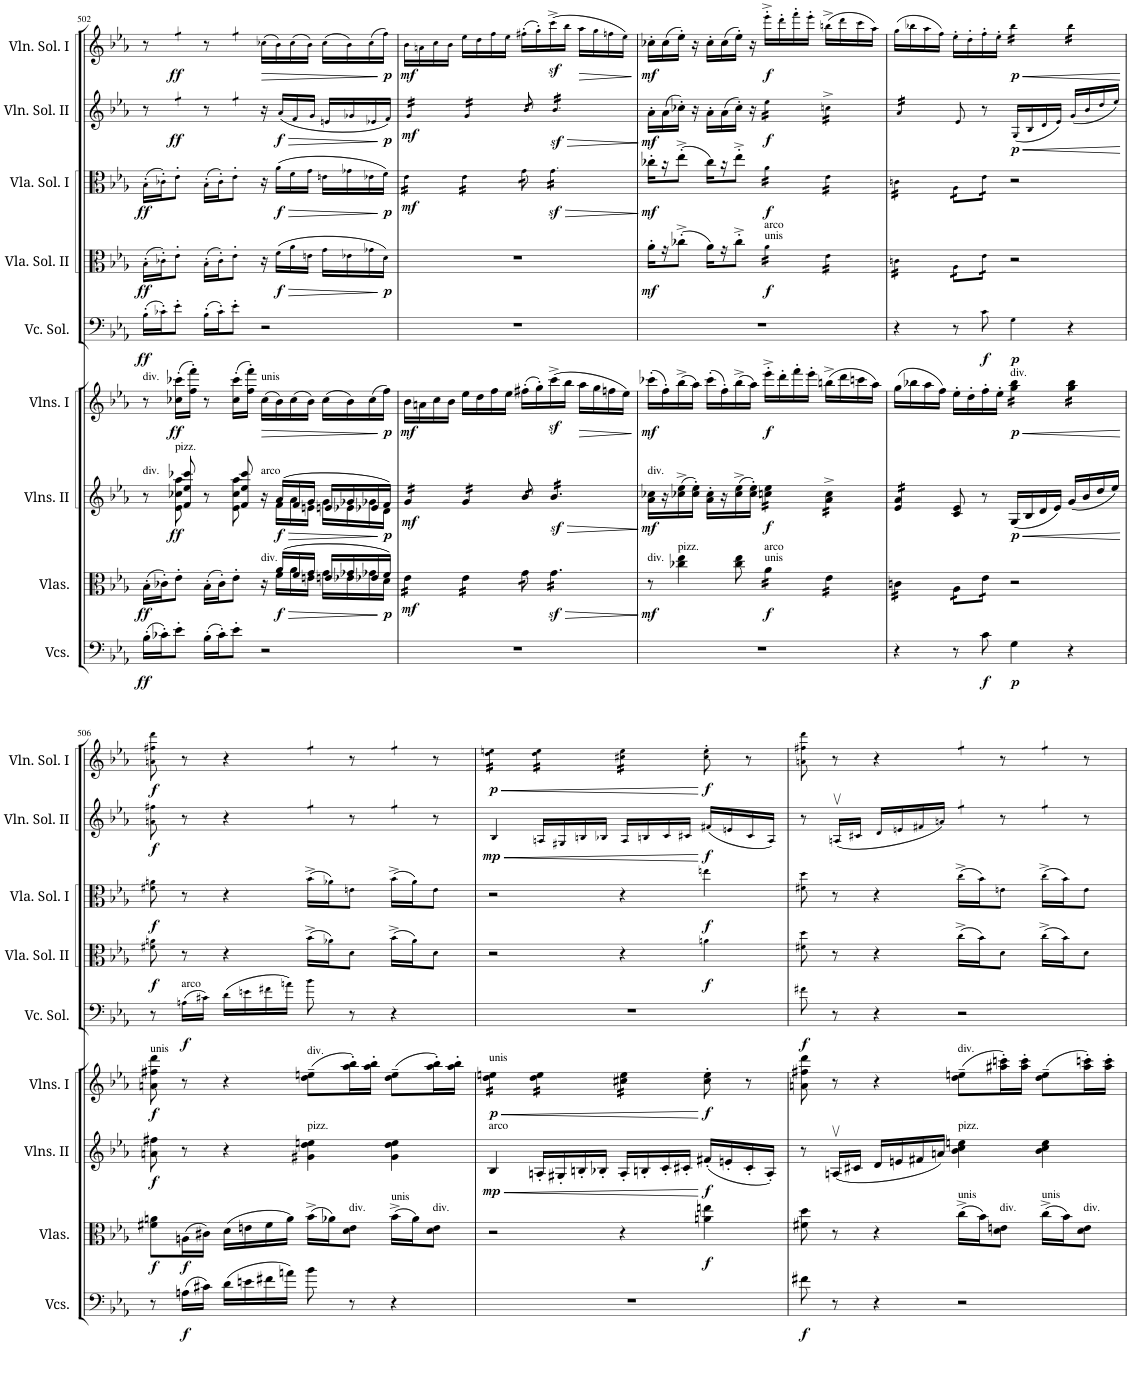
**kern	**dynam	**kern	**dynam	**kern	**dynam	**kern	**dynam	**kern	**dynam	**kern	**dynam	**kern	**dynam	**kern	**dynam	**kern	**dynam
*part9	*part9	*part8	*part8	*part7	*part7	*part6	*part6	*part5	*part5	*part4	*part4	*part3	*part3	*part2	*part2	*part1	*part1
*staff9	*staff9	*staff8	*staff8	*staff7	*staff7	*staff6	*staff6	*staff5	*staff5	*staff4	*staff4	*staff3	*staff3	*staff2	*staff2	*staff1	*staff1
*I"Violoncellos	*	*I"Violas	*	*I"Violins II	*	*I"Violins I	*	*I"Violoncello Solo	*	*I"Viola Solo II	*	*I"Viola Solo I	*	*I"Violin Solo II	*	*I"Violin Solo I	*
*I'Vcs.	*	*I'Vlas.	*	*I'Vlns. II	*	*I'Vlns. I	*	*I'Vc. Sol.	*	*I'Vla. Sol. II	*	*I'Vla. Sol. I	*	*I'Vln. Sol. II	*	*I'Vln. Sol. I	*
!!LO:PB:g=z
*clefF4	*	*clefC3	*	*clefG2	*	*clefG2	*	*clefF4	*	*clefC3	*	*clefC3	*	*clefG2	*	*clefG2	*
*k[b-e-a-]	*	*k[b-e-a-]	*	*k[b-e-a-]	*	*k[b-e-a-]	*	*k[b-e-a-]	*	*k[b-e-a-]	*	*k[b-e-a-]	*	*k[b-e-a-]	*	*k[b-e-a-]	*
*M4/4	*	*M4/4	*	*M4/4	*	*M4/4	*	*M4/4	*	*M4/4	*	*M4/4	*	*M4/4	*	*M4/4	*
*met(c)	*	*met(c)	*	*met(c)	*	*met(c)	*	*met(c)	*	*met(c)	*	*met(c)	*	*met(c)	*	*met(c)	*
=502	=502	=502	=502	=502	=502	=502	=502	=502	=502	=502	=502	=502	=502	=502	=502	=502	=502
*	*	*^	*	*^	*	*	*	*	*	*	*	*	*	*	*	*	*
!	!	!	!	!	!	!	!	!LO:TX:a:t=div.	!	!	!	!	!	!	!	!	!	!	!
!	!	!	!	!	!LO:TX:a:t=div.	!	!	!	!	!	!	!	!	!	!	!	!	!	!
!	!LO:DY:b	!	!	!LO:DY:b	!	!	!	!	!	!	!LO:DY:b	!	!LO:DY:b	!	!LO:DY:b	!	!	!	!
(16B-'\LL	ff	(16B-'\LL	16ryy	ff	8r	8ryy	.	8r	.	(16B-'\LL	ff	(16B-'\LL	ff	(16B-'\LL	ff	8r	.	8r	.
*	*	*v	*v	*	*	*	*	*	*	*	*	*	*	*	*	*	*	*	*
16c-X'\J)	.	16c-X'\J)	.	.	.	.	.	.	16c-X'\J)	.	16c-X'\J)	.	16c-X'\J)	.	.	.	.	.
!	!	!	!	!LO:TX:a:t=pizz.	!	!	!	!	!	!	!	!	!	!	!	!	!	!
!	!	!	!	!	!	!LO:DY:b	!	!LO:DY:b	!	!	!	!	!	!	!	!LO:DY:b	!	!LO:DY:b
8e-'\J	.	8e-'\J	.	8f/ 8ee-/ 8ccc-X/	8e-\ 8cc-X\ 8aa-\	ff	(16cc-X\' 16ccc-X\'LL	ff	8e-'\J	.	8e-'\J	.	8e-'\J	.	8ryy	ff	8ryy	ff
.	.	.	.	.	.	.	16ff\' 16fff\'JJ)	.	.	.	.	.	.	.	.	.	.	.
(16B-'\LL	.	(16B-'\LL	.	8r	8ryy	.	8r	.	(16B-'\LL	.	(16B-'\LL	.	(16B-'\LL	.	8r	.	8r	.
16c-'\J)	.	16c-'\J)	.	.	.	.	.	.	16c-'\J)	.	16c-'\J)	.	16c-'\J)	.	.	.	.	.
8e-'\J	.	8e-'\J	.	8f/ 8ee-/ 8ccc-/	8e-\ 8cc-\ 8aa-\	.	(16cc-\' 16ccc-\'LL	.	8e-'\J	.	8e-'\J	.	8e-'\J	.	8ryy	.	8ryy	.
.	.	.	.	.	.	.	16ff\' 16fff\'JJ)	.	.	.	.	.	.	.	.	.	.	.
!	!	!	!	!	!	!	!LO:TX:a:t=unis	!	!	!	!	!	!	!	!	!	!	!
!	!	!	!	!LO:TX:a:t=arco	!	!	!	!	!	!	!	!	!	!	!	!	!	!
!	!	!LO:TX:a:t=div.	!	!	!	!	!	!	!	!	!	!	!	!	!	!	!	!
!	!	!	!	!	!	!	!	!LO:HP:b	!	!	!	!	!	!	!	!	!	!LO:HP:b
2r	.	16r	.	16r	16ryy	.	(16cc-\LL	>	2r	.	16r	.	16r	.	16r	.	(16cc-X\LL	>
!	!	!	!LO:HP:b	!	!	!LO:HP:b	!	!	!	!	!	!LO:HP:b	!	!LO:HP:b	!	!LO:HP:b	!	!
*	*	*^	*	*	*	*	*	*	*	*	*	*	*	*	*	*	*	*
!	!	!	!	!LO:DY:n=1:b	!	!	!LO:DY:n=1:b	!	!	!	!	!	!LO:DY:n=1:b	!	!LO:DY:n=1:b	!	!LO:DY:n=1:b	!	!
.	.	(16a-/LL	16f\LL	> f	(16a-/LL	16f\LL	> f	16b-\)	.	.	.	(16f\LL	> f	(16a-\LL	> f	(16a-/LL	> f	16b-\)	.
.	.	16f/	16a-\	.	16f/	16a-\	.	(16cc-\	.	.	.	16a-\	.	16f\	.	16f/	.	(16cc-\	.
.	.	16g/JJ	16en\JJ	.	16g/JJ	16en\JJ	.	16b-\JJ)	.	.	.	16en\JJ	.	16g\JJ	.	16g/JJ	.	16b-\JJ)	.
.	.	16en/LL	16g\LL	.	16en/LL	16g\LL	.	(16cc-\LL	.	.	.	16g\LL	.	16en\LL	.	16en/LL	.	(16cc-\LL	.
.	.	16g-X/	16e-X\	.	16g-X/	16e-X\	.	16b-\)	.	.	.	16e-X\	.	16g-X\	.	16g-X/	.	16b-\)	.
.	.	16e-X/	16g-X\	.	16e-X/	16g-X\	.	(16cc-\	.	.	.	16g-X\	.	16e-X\	.	16e-X/	.	(16cc-\	.
!	!	!	!	!LO:DY:n=2:b	!	!	!LO:DY:n=2:b	!	!LO:DY:n=1:b	!	!	!	!LO:DY:n=2:b	!	!LO:DY:n=2:b	!	!LO:DY:n=2:b	!	!LO:DY:n=1:b
.	.	16f/JJ)	16d\JJ	] p	16f/JJ)	16d\JJ	] p	16ff\JJ)	] p	.	.	16d\JJ)	] p	16f\JJ)	] p	16f/JJ)	] p	16ff\JJ)	] p
=503	=503	=503	=503	=503	=503	=503	=503	=503	=503	=503	=503	=503	=503	=503	=503	=503	=503	=503	=503
!	!	!	!	!LO:DY:b	!	!	!LO:DY:b	!	!LO:DY:b	!	!	!	!	!	!LO:DY:b	!	!LO:DY:b	!	!LO:DY:b
*	*	*v	*v	*	*	*	*	*	*	*	*	*	*	*	*	*	*	*	*
*	*	*	*	*v	*v	*	*	*	*	*	*	*	*	*	*	*	*	*
*	*	*tremolo	*	*	*	*	*	*	*	*	*	*	*	*	*	*	*
*	*	*	*	*tremolo	*	*	*	*	*	*	*	*	*	*	*	*	*
*	*	*	*	*	*	*	*	*	*	*	*	*tremolo	*	*	*	*	*
*	*	*	*	*	*	*	*	*	*	*	*	*	*	*tremolo	*	*	*
1r	.	16e-\LL	mf	16g/LL	mf	16b-\LL	mf	1r	.	1r	.	16e-\LL	mf	16g/LL	mf	16b-\LL	mf
.	.	16e-\	.	16g/	.	16an\	.	.	.	.	.	16e-\	.	16g/	.	16an\	.
.	.	16e-\	.	16g/	.	16cc\	.	.	.	.	.	16e-\	.	16g/	.	16cc\	.
.	.	16e-\JJ	.	16g/JJ	.	16b-\JJ	.	.	.	.	.	16e-\JJ	.	16g/JJ	.	16b-\JJ	.
.	.	16e-\LL	.	16g/LL	.	16ee-\LL	.	.	.	.	.	16e-\LL	.	16g/LL	.	16ee-\LL	.
.	.	16e-\	.	16g/	.	16dd\	.	.	.	.	.	16e-\	.	16g/	.	16dd\	.
.	.	16e-\	.	16g/	.	16ff\	.	.	.	.	.	16e-\	.	16g/	.	16ff\	.
.	.	16e-\JJ	.	16g/JJ	.	16ee-\JJ	.	.	.	.	.	16e-\JJ	.	16g/JJ	.	16ee-\JJ	.
.	.	16g\	.	16b-/	.	(16ff#X'\LL	.	.	.	.	.	16g\	.	16b-/	.	(16ff#X'\LL	.
.	.	16g\	.	16b-/	.	16gg'\)	.	.	.	.	.	16g\	.	16b-/	.	16gg'\)	.
!	!	!	!LO:HP:b	!	!LO:HP:b	!	!	!	!	!	!	!	!LO:HP:b	!	!LO:HP:b	!	!
.	.	16gz<'^\LL	>	16b-z<'^/LL	>	(16cccz<^\	.	.	.	.	.	16gz<'^\LL	>	16b-z<'^/LL	>	(16cccz<^\	.
.	.	16gz<'^\	.	16b-z<'^/	.	16bb-\JJ	.	.	.	.	.	16gz<'^\	.	16b-z<'^/	.	16bb-\JJ	.
!	!	!	!	!	!	!	!LO:HP:b	!	!	!	!	!	!	!	!	!	!LO:HP:b
.	.	16gz<'^\	.	16b-z<'^/	.	16aa-\LL	>	.	.	.	.	16gz<'^\	.	16b-z<'^/	.	16aa-\LL	>
.	.	16gz<'^\	.	16b-z<'^/	.	16gg\	.	.	.	.	.	16gz<'^\	.	16b-z<'^/	.	16gg\	.
.	.	16gz<'^\	.	16b-z<'^/	.	16ffn\	.	.	.	.	.	16gz<'^\	.	16b-z<'^/	.	16ffn\	.
.	.	16gz<'^\JJ	.	16b-z<'^/JJ	.	16ee-\JJ)	.	.	.	.	.	16gz<'^\JJ	.	16b-z<'^/JJ	.	16ee-\JJ)	.
*	*	*	*	*	*	*	*	*	*	*	*	*	*	*Xtremolo	*	*	*
*	*	*	*	*	*	*	*	*	*	*	*	*Xtremolo	*	*	*	*	*
*	*	*	*	*Xtremolo	*	*	*	*	*	*	*	*	*	*	*	*	*
*	*	*Xtremolo	*	*	*	*	*	*	*	*	*	*	*	*	*	*	*
.	.	.	]	.	]	.	]	.	.	.	.	.	]	.	]	.	]
=504	=504	=504	=504	=504	=504	=504	=504	=504	=504	=504	=504	=504	=504	=504	=504	=504	=504
!	!	!	!	!LO:TX:a:t=div.	!	!	!	!	!	!	!	!	!	!	!	!	!
!	!	!LO:TX:a:t=div.	!	!	!	!	!	!	!	!	!	!	!	!	!	!	!
!	!	!	!LO:DY:b	!	!LO:DY:b	!	!LO:DY:b	!	!	!	!LO:DY:b	!	!LO:DY:b	!	!LO:DY:b	!	!LO:DY:b
1r	.	8r	mf	16a-\ 16cc-X\LL	mf	(16ccc-X'\LL	mf	1r	.	16a-'\LL	mf	16cc-X'\LL	mf	16a-'\LL	mf	16cc-X'\LL	mf
.	.	.	.	16r	.	16ff'\)	.	.	.	16r	.	16r	.	(16a-\	.	(16cc-\	.
!	!	!LO:TX:a:t=pizz.	!	!	!	!	!	!	!	!	!	!	!	!	!	!	!
.	.	4cc-X\ 4ee-\	.	(16cc-X\^ 16ee-\^	.	(16bb-^\	.	.	.	(8cc-X'^\J	.	(8ee-'^\J	.	16cc-X'\JJ)	.	16ee-'\JJ)	.
.	.	.	.	16cc-\' 16ee-\'JJ)	.	16aa-\JJ)	.	.	.	.	.	.	.	16r	.	16r	.
.	.	.	.	16a-\' 16cc-\'LL	.	(16ccc-'\LL	.	.	.	16a-\LL)	.	16cc-\LL)	.	16a-'\LL	.	16cc-'\LL	.
.	.	.	.	16r	.	16ff'\)	.	.	.	16r	.	16r	.	(16a-\	.	(16cc-\	.
.	.	8cc-\ 8ee-\	.	(16cc-\^ 16ee-\^	.	(16bb-^\	.	.	.	8cc-'^\J	.	8ee-'^\J	.	16cc-'\JJ)	.	16ee-'\JJ)	.
.	.	.	.	16cc-\' 16ee-\'JJ)	.	16aa-\JJ)	.	.	.	.	.	.	.	16r	.	16r	.
!	!	!	!	!	!	!	!	!	!	!LO:TX:a:t=unis	!	!	!	!	!	!	!
!	!	!	!	!	!	!	!	!	!	!LO:TX:a:t=arco	!	!	!	!	!	!	!
!	!	!LO:TX:a:t=unis	!	!	!	!	!	!	!	!	!	!	!	!	!	!	!
!	!	!LO:TX:a:t=arco	!	!	!	!	!	!	!	!	!	!	!	!	!	!	!
!	!	!	!LO:DY:b	!	!LO:DY:b	!	!LO:DY:b	!	!	!	!LO:DY:b	!	!LO:DY:b	!	!LO:DY:b	!	!LO:DY:b
*	*	*tremolo	*	*	*	*	*	*	*	*	*	*	*	*	*	*	*
*	*	*	*	*tremolo	*	*	*	*	*	*	*	*	*	*	*	*	*
*	*	*	*	*	*	*	*	*	*	*tremolo	*	*	*	*	*	*	*
*	*	*	*	*	*	*	*	*	*	*	*	*tremolo	*	*	*	*	*
*	*	*	*	*	*	*	*	*	*	*	*	*	*	*tremolo	*	*	*
.	.	16a-\LL	f	16ccn\ 16ee-\LL	f	16eee-'^\LL	f	.	.	16a-\LL	f	16a-\LL	f	16ee-\LL	f	16eee-'^\LL	f
.	.	16a-\	.	16ccn\ 16ee-\	.	16ddd'\	.	.	.	16a-\	.	16a-\	.	16ee-\	.	16ddd'\	.
.	.	16a-\	.	16ccn\ 16ee-\	.	16fff'\	.	.	.	16a-\	.	16a-\	.	16ee-\	.	16fff'\	.
.	.	16a-\JJ	.	16ccn\ 16ee-\JJ	.	16eee-'\JJ	.	.	.	16a-\JJ	.	16a-\JJ	.	16ee-\JJ	.	16eee-'\JJ	.
.	.	16e-\LL	.	16a-\^ 16cc\^LL	.	(16bbn^\LL	.	.	.	16e-\LL	.	16e-\LL	.	16ccn^\LL	.	(16bbn^\LL	.
.	.	16e-\	.	16a-\^ 16cc\^	.	16ddd\	.	.	.	16e-\	.	16e-\	.	16ccn^\	.	16ddd\	.
.	.	16e-\	.	16a-\^ 16cc\^	.	16cccn\	.	.	.	16e-\	.	16e-\	.	16ccn^\	.	16ccc\	.
.	.	16e-\JJ	.	16a-\^ 16cc\^JJ	.	16aa-\JJ)	.	.	.	16e-\JJ	.	16e-\JJ	.	16ccn^\JJ	.	16aa-\JJ)	.
=505	=505	=505	=505	=505	=505	=505	=505	=505	=505	=505	=505	=505	=505	=505	=505	=505	=505
4r	.	16cn\LL	.	16e-/ 16a-/LL	.	(16gg\LL	.	4r	.	16cn\LL	.	16cn\LL	.	16a-/LL	.	(16gg\LL	.
.	.	16cn\	.	16e-/ 16a-/	.	16bb-X\	.	.	.	16cn\	.	16cn\	.	16a-/	.	16bb-X\	.
.	.	16cn\	.	16e-/ 16a-/	.	16aa-\	.	.	.	16cn\	.	16cn\	.	16a-/	.	16aa-\	.
.	.	16cn\JJ	.	16e-/ 16a-/JJ	.	16ff\JJ)	.	.	.	16cn\JJ	.	16cn\JJ	.	16a-/JJ	.	16ff\JJ)	.
*	*	*	*	*	*	*	*	*	*	*	*	*	*	*Xtremolo	*	*	*
*	*	*	*	*Xtremolo	*	*	*	*	*	*	*	*	*	*	*	*	*
8r	.	16A-\LL	.	8c/ 8e-/	.	16ee-'\LL	.	8r	.	16A-\LL	.	16A-\LL	.	8e-/	.	16ee-'\LL	.
.	.	16A-\	.	.	.	16dd'\	.	.	.	16A-\	.	16A-\	.	.	.	16dd'\	.
!	!LO:DY:b	!	!	!	!	!	!	!	!LO:DY:b	!	!	!	!	!	!	!	!
8c\	f	16e-\	.	8r	.	16ff'\	.	8c\	f	16e-\	.	16e-\	.	8r	.	16ff'\	.
.	.	16e-\JJ	.	.	.	16ee-'\JJ	.	.	.	16e-\JJ	.	16e-\JJ	.	.	.	16ee-'\JJ	.
*	*	*	*	*	*	*	*	*	*	*	*	*Xtremolo	*	*	*	*	*
*	*	*	*	*	*	*	*	*	*	*Xtremolo	*	*	*	*	*	*	*
*	*	*Xtremolo	*	*	*	*	*	*	*	*	*	*	*	*	*	*	*
!	!	!	!	!	!	!LO:TX:a:t=div.	!	!	!	!	!	!	!	!	!	!	!
!	!LO:DY:b	!	!	!	!LO:HP:b	!	!LO:HP:b	!	!	!	!	!	!	!	!LO:HP:b	!	!LO:HP:b
!	!	!	!	!	!LO:DY:n=1:b	!	!LO:DY:n=1:b	!	!LO:DY:b	!	!	!	!	!	!LO:DY:n=1:b	!	!LO:DY:n=1:b
*	*	*	*	*	*	*tremolo	*	*	*	*	*	*	*	*	*	*	*
*	*	*	*	*	*	*	*	*	*	*	*	*	*	*	*	*tremolo	*
4G\	p	2r	.	(16G/LL	< p	16gg\ 16bb-\LL	< p	4G\	p	2r	.	2r	.	(16G/LL	< p	16bb-\LL	< p
.	.	.	.	16B-/	.	16gg\ 16bb-\	.	.	.	.	.	.	.	16B-/	.	16bb-\	.
.	.	.	.	16d/	.	16gg\ 16bb-\	.	.	.	.	.	.	.	16d/	.	16bb-\	.
.	.	.	.	16e-/JJ)	.	16gg\ 16bb-\JJ	.	.	.	.	.	.	.	16e-/JJ)	.	16bb-\JJ	.
4r	.	.	.	(16g/LL	.	16gg\ 16bb-\LL	.	4r	.	.	.	.	.	(16g/LL	.	16bb-\LL	.
.	.	.	.	16b-/	.	16gg\ 16bb-\	.	.	.	.	.	.	.	16b-/	.	16bb-\	.
.	.	.	.	16dd/	.	16gg\ 16bb-\	.	.	.	.	.	.	.	16dd/	.	16bb-\	.
.	.	.	.	16ee-/JJ)	.	16gg\ 16bb-\JJ	.	.	.	.	.	.	.	16ee-/JJ)	.	16bb-\JJ	.
*	*	*	*	*	*	*	*	*	*	*	*	*	*	*	*	*Xtremolo	*
*	*	*	*	*	*	*Xtremolo	*	*	*	*	*	*	*	*	*	*	*
.	.	.	.	.	[	.	[	.	.	.	.	.	.	.	[	.	[
!!LO:LB:g=z
=506	=506	=506	=506	=506	=506	=506	=506	=506	=506	=506	=506	=506	=506	=506	=506	=506	=506
!	!	!	!	!	!	!LO:TX:a:t=unis	!	!	!	!	!	!	!	!	!	!	!
!	!	!	!LO:DY:b	!	!LO:DY:b	!	!LO:DY:b	!	!	!	!LO:DY:b	!	!LO:DY:b	!	!LO:DY:b	!	!LO:DY:b
8r	.	8f#X\ 8an\L	f	8an\ 8ff#X\	f	8an\ 8ff#X\ 8ddd\	f	8r	.	8f#X\ 8an\	f	8f#X\ 8an\	f	8an\ 8ff#X\	f	8an\ 8ff#X\ 8ddd\	f
!	!	!	!	!	!	!	!	!LO:TX:a:t=arco	!	!	!	!	!	!	!	!	!
!	!LO:DY:b	!	!LO:DY:b	!	!	!	!	!	!LO:DY:b	!	!	!	!	!	!	!	!
(16An\LL	f	(16An\L	f	8r	.	8r	.	(16An\LL	f	8r	.	8r	.	8r	.	8r	.
16c#X\JJ)	.	16c#X\JJ)	.	.	.	.	.	16c#X\JJ)	.	.	.	.	.	.	.	.	.
(16d\LL	.	(16d\LL	.	4r	.	4r	.	(16d\LL	.	4r	.	4r	.	4r	.	4r	.
16en\	.	16en\	.	.	.	.	.	16en\	.	.	.	.	.	.	.	.	.
16f#X\	.	16f#\	.	.	.	.	.	16f#X\	.	.	.	.	.	.	.	.	.
16an\JJ)	.	16a\JJ)	.	.	.	.	.	16an\JJ)	.	.	.	.	.	.	.	.	.
!	!	!	!	!	!	!LO:TX:a:t=div.	!	!	!	!	!	!	!	!	!	!	!
!	!	!	!	!LO:TX:a:t=pizz.	!	!	!	!	!	!	!	!	!	!	!	!	!
8b-\	.	(16b-^\LL	.	4g#X\ 4dd\ 4een\	.	(8dd\~ 8een\~L	.	8b-\	.	(16b-^\LL	.	(16b-^\LL	.	8ryy	.	8ryy	.
.	.	16a-X\J)	.	.	.	.	.	.	.	16a-X\J)	.	16a-X\J)	.	.	.	.	.
!	!	!LO:TX:a:t=div.	!	!	!	!	!	!	!	!	!	!	!	!	!	!	!
8r	.	8d\ 8e\J	.	.	.	16aa-\' 16bb-\'L)	.	8r	.	8d\J	.	8en\J	.	8r	.	8r	.
.	.	.	.	.	.	16aa-\' 16bb-\'JJ	.	.	.	.	.	.	.	.	.	.	.
!	!	!LO:TX:a:t=unis	!	!	!	!	!	!	!	!	!	!	!	!	!	!	!
4r	.	(16b-^\LL	.	4g#\ 4dd\ 4ee\	.	(8dd\~ 8ee\~L	.	4r	.	(16b-^\LL	.	(16b-^\LL	.	8ryy	.	8ryy	.
.	.	16a-\J)	.	.	.	.	.	.	.	16a-\J)	.	16a-\J)	.	.	.	.	.
!	!	!LO:TX:a:t=div.	!	!	!	!	!	!	!	!	!	!	!	!	!	!	!
.	.	8d\ 8e\J	.	.	.	16aa-\' 16bb-\'L)	.	.	.	8d\J	.	8e\J	.	8r	.	8r	.
.	.	.	.	.	.	16aa-\' 16bb-\'JJ	.	.	.	.	.	.	.	.	.	.	.
=507	=507	=507	=507	=507	=507	=507	=507	=507	=507	=507	=507	=507	=507	=507	=507	=507	=507
!	!	!	!	!	!	!LO:TX:a:t=unis	!	!	!	!	!	!	!	!	!	!	!
!	!	!	!	!LO:TX:a:t=arco	!	!	!	!	!	!	!	!	!	!	!	!	!
!	!	!	!	!	!LO:HP:b	!	!LO:HP:b	!	!	!	!	!	!	!	!LO:HP:b	!	!LO:HP:b
!	!	!	!	!	!LO:DY:n=1:b	!	!LO:DY:n=1:b	!	!	!	!	!	!	!	!LO:DY:n=1:b	!	!LO:DY:n=1:b
*	*	*	*	*	*	*tremolo	*	*	*	*	*	*	*	*	*	*	*
*	*	*	*	*	*	*	*	*	*	*	*	*	*	*	*	*tremolo	*
1r	.	2r	.	4B-/	< mp	16dd\ 16een\LL	< p	1r	.	2r	.	2r	.	4B-/	< mp	16dd\ 16een\LL	< p
.	.	.	.	.	.	16dd\ 16een\	.	.	.	.	.	.	.	.	.	16dd\ 16een\	.
.	.	.	.	.	.	16dd\ 16een\	.	.	.	.	.	.	.	.	.	16dd\ 16een\	.
.	.	.	.	.	.	16dd\ 16een\JJ	.	.	.	.	.	.	.	.	.	16dd\ 16een\JJ	.
.	.	.	.	16An'/LL	.	16dd\ 16ee\LL	.	.	.	.	.	.	.	16An/LL	.	16dd\ 16ee\LL	.
.	.	.	.	16G#X'/	.	16dd\ 16ee\	.	.	.	.	.	.	.	16G#X/	.	16dd\ 16ee\	.
.	.	.	.	16Bn'/	.	16dd\ 16ee\	.	.	.	.	.	.	.	16Bn/	.	16dd\ 16ee\	.
.	.	.	.	16B-X'/JJ	.	16dd\ 16ee\JJ	.	.	.	.	.	.	.	16B-X/JJ	.	16dd\ 16ee\JJ	.
.	.	4r	.	16A'/LL	.	16cc#X\ 16ee\LL	.	.	.	4r	.	4r	.	16A/LL	.	16cc#X\ 16ee\LL	.
.	.	.	.	16Bn'/	.	16cc#X\ 16ee\	.	.	.	.	.	.	.	16Bn/	.	16cc#X\ 16ee\	.
.	.	.	.	16c'/	.	16cc#X\ 16ee\	.	.	.	.	.	.	.	16c/	.	16cc#X\ 16ee\	.
.	.	.	.	16c#X'/JJ	.	16cc#X\ 16ee\JJ	.	.	.	.	.	.	.	16c#X/JJ	.	16cc#X\ 16ee\JJ	.
*	*	*	*	*	*	*	*	*	*	*	*	*	*	*	*	*Xtremolo	*
*	*	*	*	*	*	*Xtremolo	*	*	*	*	*	*	*	*	*	*	*
!	!	!	!LO:DY:b	!	!LO:DY:n=2:b	!	!LO:DY:n=2:b	!	!	!	!LO:DY:b	!	!LO:DY:b	!	!LO:DY:n=2:b	!	!LO:DY:n=2:b
.	.	4an\ 4een\	f	(16f#X'/LL	[ f	8cc#\' 8ee\'	[ f	.	.	4an\	f	4een\	f	(16f#X/LL	[ f	8cc#\' 8ee\'	[ f
.	.	.	.	16en'/	.	.	.	.	.	.	.	.	.	16en/	.	.	.
.	.	.	.	16c#'/	.	8r	.	.	.	.	.	.	.	16c#/	.	8r	.
.	.	.	.	16A'/JJ)	.	.	.	.	.	.	.	.	.	16A/JJ)	.	.	.
=508	=508	=508	=508	=508	=508	=508	=508	=508	=508	=508	=508	=508	=508	=508	=508	=508	=508
!	!LO:DY:b	!	!	!	!	!	!	!	!LO:DY:b	!	!	!	!	!	!	!	!
8f#X\	f	8f#X\ 8dd\	.	8r	.	8an\ 8ff#X\ 8ddd\	.	8f#X\	f	8f#X\ 8dd\	.	8f#X\ 8dd\	.	8r	.	8an\ 8ff#X\ 8ddd\	.
8r	.	8r	.	(16Anv/LL	.	8r	.	8r	.	8r	.	8r	.	(16Anv/LL	.	8r	.
.	.	.	.	16c#X/JJ	.	.	.	.	.	.	.	.	.	16c#X/JJ	.	.	.
4r	.	4r	.	16d/LL	.	4r	.	4r	.	4r	.	4r	.	16d/LL	.	4r	.
.	.	.	.	16en/	.	.	.	.	.	.	.	.	.	16en/	.	.	.
.	.	.	.	16f#X/	.	.	.	.	.	.	.	.	.	16f#X/	.	.	.
.	.	.	.	16an/JJ)	.	.	.	.	.	.	.	.	.	16an/JJ)	.	.	.
!	!	!	!	!	!	!LO:TX:a:t=div.	!	!	!	!	!	!	!	!	!	!	!
!	!	!	!	!LO:TX:a:t=pizz.	!	!	!	!	!	!	!	!	!	!	!	!	!
!	!	!LO:TX:a:t=unis	!	!	!	!	!	!	!	!	!	!	!	!	!	!	!
2r	.	(16cc^\LL	.	4b-\ 4cc\ 4een\	.	(8dd\~ 8een\~L	.	2r	.	(16cc^\LL	.	(16cc^\LL	.	8ryy	.	8ryy	.
.	.	16b-\J)	.	.	.	.	.	.	.	16b-\J)	.	16b-\J)	.	.	.	.	.
!	!	!LO:TX:a:t=div.	!	!	!	!	!	!	!	!	!	!	!	!	!	!	!
.	.	8d\ 8en\J	.	.	.	16aa#X\' 16cccn\'L)	.	.	.	8d\J	.	8en\J	.	8r	.	8r	.
.	.	.	.	.	.	16aa#\' 16ccc\'JJ	.	.	.	.	.	.	.	.	.	.	.
!	!	!LO:TX:a:t=unis	!	!	!	!	!	!	!	!	!	!	!	!	!	!	!
.	.	(16cc^\LL	.	4b-\ 4cc\ 4ee\	.	(8dd\~ 8ee\~L	.	.	.	(16cc^\LL	.	(16cc^\LL	.	8ryy	.	8ryy	.
.	.	16b-\J)	.	.	.	.	.	.	.	16b-\J)	.	16b-\J)	.	.	.	.	.
!	!	!LO:TX:a:t=div.	!	!	!	!	!	!	!	!	!	!	!	!	!	!	!
.	.	8d\ 8e\J	.	.	.	16aa#\' 16cccn\'L)	.	.	.	8d\J	.	8e\J	.	8r	.	8r	.
.	.	.	.	.	.	16aa#\' 16ccc\'JJ	.	.	.	.	.	.	.	.	.	.	.
=	=	=	=	=	=	=	=	=	=	=	=	=	=	=	=	=	=
*-	*-	*-	*-	*-	*-	*-	*-	*-	*-	*-	*-	*-	*-	*-	*-	*-	*-
